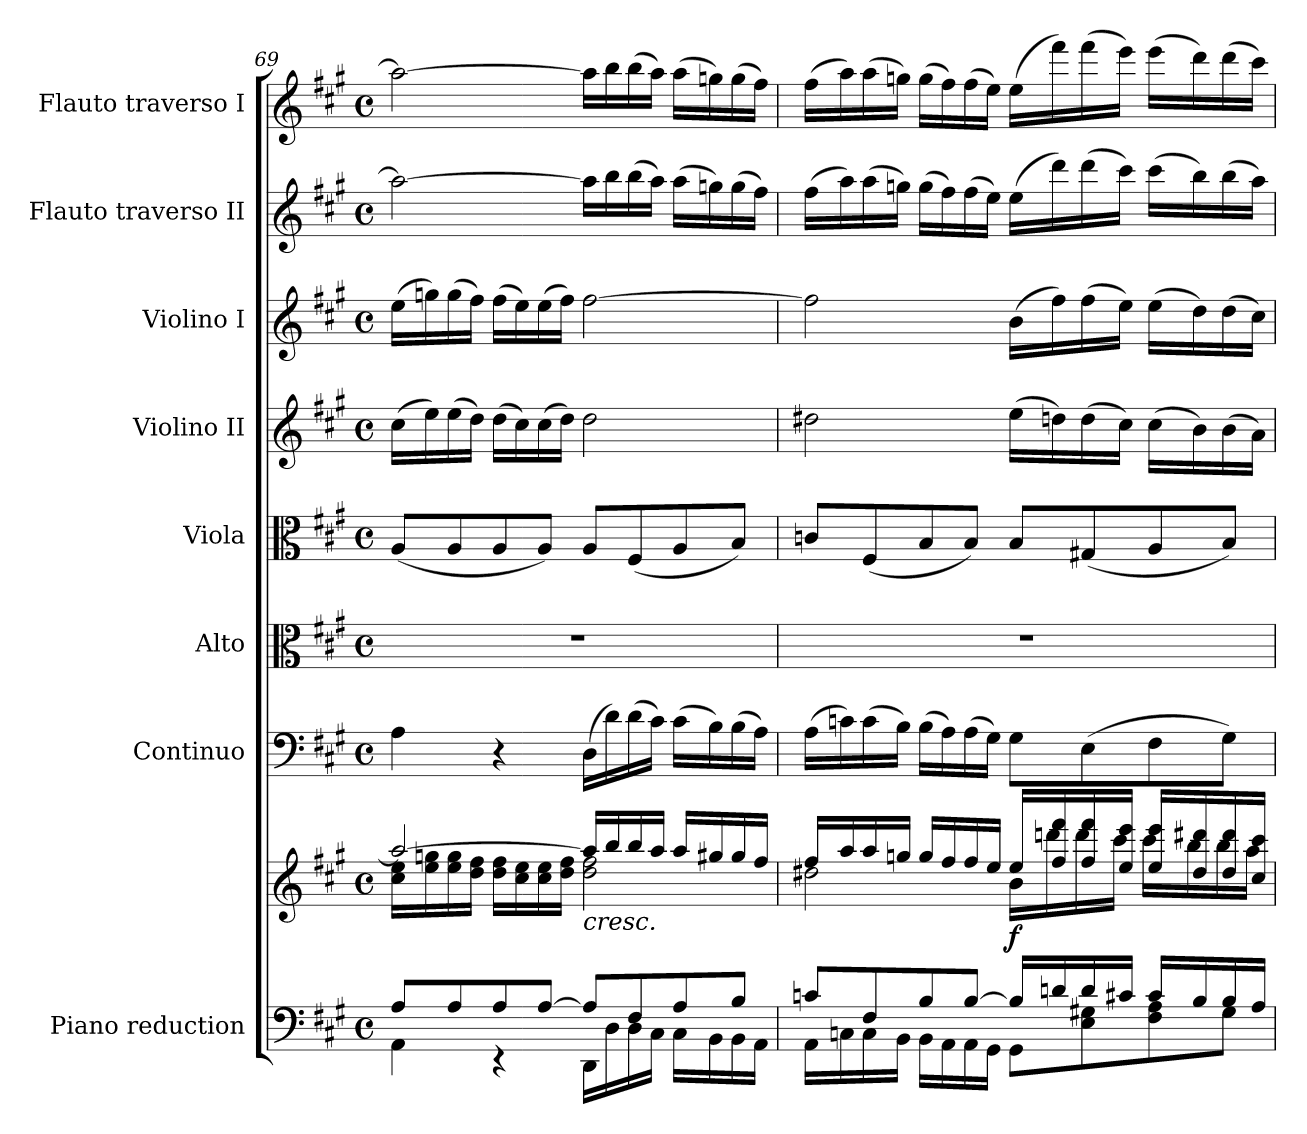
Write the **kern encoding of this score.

**kern	**kern	**dynam	**kern	**kern	**kern	**kern	**kern	**kern	**kern
*part8	*part8	*part8	*part7	*part6	*part5	*part4	*part3	*part2	*part1
*staff9	*staff8	*staff8/9	*staff7	*staff6	*staff5	*staff4	*staff3	*staff2	*staff1
*I"Piano reduction	*	*	*I"Continuo	*I"Alto	*I"Viola	*I"Violino II	*I"Violino I	*I"Flauto traverso II	*I"Flauto traverso I
*I'Pno	*	*	*	*	*I'Vla	*	*I'Vln	*I'Fl	*I'Fl
!!LO:PB:g=z
*clefF4	*clefG2	*	*clefF4	*clefC3	*clefC3	*clefG2	*clefG2	*clefG2	*clefG2
*k[f#c#g#]	*k[f#c#g#]	*	*k[f#c#g#]	*k[f#c#g#]	*k[f#c#g#]	*k[f#c#g#]	*k[f#c#g#]	*k[f#c#g#]	*k[f#c#g#]
*A:	*A:	*	*A:	*A:	*A:	*A:	*A:	*A:	*A:
*M4/4	*M4/4	*	*M4/4	*M4/4	*M4/4	*M4/4	*M4/4	*M4/4	*M4/4
*met(c)	*met(c)	*	*met(c)	*met(c)	*met(c)	*met(c)	*met(c)	*met(c)	*met(c)
=69	=69	=69	=69	=69	=69	=69	=69	=69	=69
*^	*^	*	*	*	*	*	*	*	*
8A/L	4AA\	2aa/_	16cc#\ 16ee\LL	.	4A\	1r	(<8A/L	(>16cc#\LL	(>16ee\LL	2aa\_	2aa\_
.	.	.	16ee\ 16ggn\	.	.	.	.	16ee\)	16ggn\)	.	.
8A/	.	.	16ee\ 16gg\	.	.	.	8A/	(>16ee\	(>16gg\	.	.
.	.	.	16dd\ 16ff#\JJ	.	.	.	.	16dd\JJ)	16ff#\JJ)	.	.
8A/	4r	.	16dd\ 16ff#\LL	.	4r	.	8A/	(>16dd\LL	(>16ff#\LL	.	.
.	.	.	16cc#\ 16ee\	.	.	.	.	16cc#\)	16ee\)	.	.
[8A/J	.	.	16cc#\ 16ee\	.	.	.	8A/J)	(>16cc#\	(>16ee\	.	.
.	.	.	16dd\ 16ff#\JJ	.	.	.	.	16dd\JJ)	16ff#\JJ)	.	.
!	!	!LO:TX:b:i:t=cresc.	!	!	!	!	!	!	!	!	!
8A/L]	16DD\LL	16aa/LL]	2dd\ 2ff#\	.	(>16D\LL	.	8A/L	2dd\	[2ff#\	16aa\LL]	16aa\LL]
.	16D\	16bb/	.	.	16d\)	.	.	.	.	16bb\	16bb\
8F#/	16D\	16bb/	.	.	(>16d\	.	(<8F#/	.	.	(>16bb\	(>16bb\
.	16C#\JJ	16aa/JJ	.	.	16c#\JJ)	.	.	.	.	16aa\JJ)	16aa\JJ)
8A/	16C#\LL	16aa/LL	.	.	(>16c#\LL	.	8A/	.	.	(>16aa\LL	(>16aa\LL
.	16BB\	16gg#X/	.	.	16B\)	.	.	.	.	16ggn\)	16ggn\)
8B/J	16BB\	16gg#/	.	.	(>16B\	.	8B/J)	.	.	(>16gg\	(>16gg\
.	16AA\JJ	16ff#/JJ	.	.	16A\JJ)	.	.	.	.	16ff#\JJ)	16ff#\JJ)
=70	=70	=70	=70	=70	=70	=70	=70	=70	=70	=70	=70
8cn/L	16AA\LL	16ff#/LL	2dd#X\	.	(>16A\LL	1r	8cn/L	2dd#X\	2ff#\]	(>16ff#\LL	(>16ff#\LL
.	16Cn\	16aa/	.	.	16cn\)	.	.	.	.	16aa\)	16aa\)
8F#/	16C\	16aa/	.	.	(>16c\	.	(<8F#/	.	.	(>16aa\	(>16aa\
.	16BB\JJ	16ggn/JJ	.	.	16B\JJ)	.	.	.	.	16ggn\JJ)	16ggn\JJ)
8B/	16BB\LL	16gg/LL	.	.	(>16B\LL	.	8B/	.	.	(>16gg\LL	(>16gg\LL
.	16AA\	16ff#/	.	.	16A\)	.	.	.	.	16ff#\)	16ff#\)
[8B/J	16AA\	16ff#/	.	.	(>16A\	.	8B/J)	.	.	(>16ff#\	(>16ff#\
.	16GG#\JJ	16ee/JJ	.	.	16G#\JJ)	.	.	.	.	16ee\JJ)	16ee\JJ)
!	!	!	!	!LO:DY:b	!	!	!	!	!	!	!
16B/LL]	8GG#\L	16ee/LL	16b\LL	f	8G#\L	.	8B/L	(>16ee\LL	(>16b\LL	(>16ee\LL	(>16ee\LL
16dn/	.	16ff#/ 16fff#/	16dddn\	.	.	.	.	16ddn\)	16ff#\)	16ddd\)	16fff#\)
16d/	8E\ 8G#X\	16ff#/ 16fff#/	16ddd\	.	(>8E\	.	(<8G#X/	(>16dd\	(>16ff#\	(>16ddd\	(>16fff#\
16c#X/JJ	.	16ee/ 16eee/JJ	16ccc#\JJ	.	.	.	.	16cc#\JJ)	16ee\JJ)	16ccc#\JJ)	16eee\JJ)
16c#/LL	8F#\ 8A\	16ee/ 16eee/LL	16ccc#\LL	.	8F#\	.	8A/	(>16cc#\LL	(>16ee\LL	(>16ccc#\LL	(>16eee\LL
16B/	.	16dd#/ 16ddd#X/	16bb\	.	.	.	.	16b\)	16dd\)	16bb\)	16ddd\)
16B/	8G#\J	16dd#/ 16ddd#/	16bb\	.	8G#\J)	.	8B/J)	(>16b\	(>16dd\	(>16bb\	(>16ddd\
16A/JJ	.	16cc#/ 16ccc#/JJ	16aa\JJ	.	.	.	.	16a\JJ)	16cc#\JJ)	16aa\JJ)	16ccc#\JJ)
*v	*v	*	*	*	*	*	*	*	*	*	*
*	*v	*v	*	*	*	*	*	*	*	*
=	=	=	=	=	=	=	=	=	=
*-	*-	*-	*-	*-	*-	*-	*-	*-	*-
